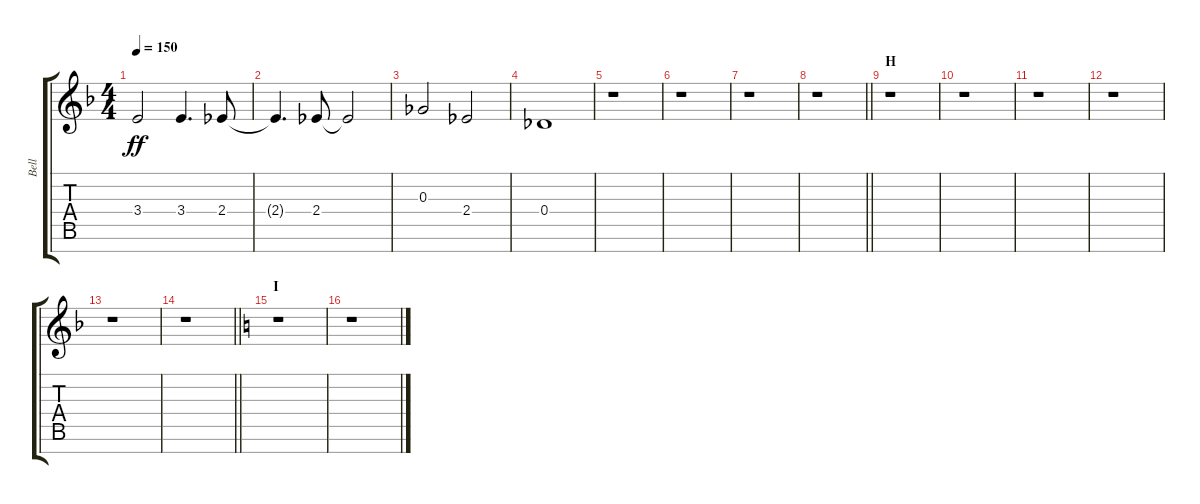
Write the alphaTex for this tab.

\track ("Bell" "Bell") {instrument tubularbells}
\staff {score tabs}
\tuning (Eb5 Bb4 Gb4 Db4 Ab3 Eb3 Bb2) {hide}
\ts (4 4)
\tempo 150
\clef g2
\ks f
3.4.2{dy ff} 3.4.4{d} 2.4.8 |
2.4{t}.4{d} 2.4.8 2.4{t}.2 |
0.3.2 2.4.2 |
0.4.1 |
r.1 |
r.1 |
r.1 |
\barLineRight lightlight
r.1 |
\section ("" "H")
r.1 |
r.1 |
r.1 |
r.1 |
r.1 |
\barLineRight lightlight
r.1 |
\section ("" "I")
\ks c
r.1 |
r.1
